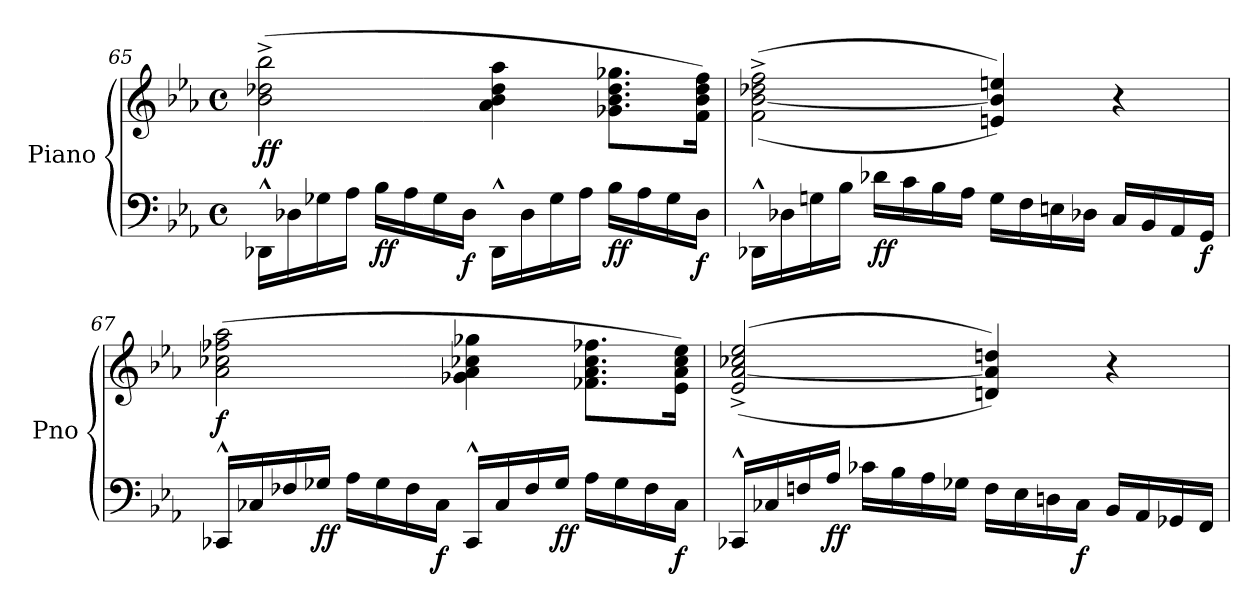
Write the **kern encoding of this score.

**kern	**kern	**dynam
*part1	*part1	*part1
*staff2	*staff1	*staff1/2
*I"Piano	*	*
*I'Pno	*	*
*clefF4	*clefG2	*
*k[b-e-a-]	*k[b-e-a-]	*
*M4/4	*M4/4	*
*met(c)	*met(c)	*
=65	=65	=65
!	!	!LO:DY:b
16DD-X^^\LL	(>2b-\^ 2dd-X\^ 2bb-\^	ff
16D-X\	.	.
16G-X\	.	.
16A-\JJ	.	.
!	!	!LO:DY:b=2
16B-\LL	.	ff
16A-\	.	.
16G-\	.	.
!	!	!LO:DY:b=2
16D-\JJ	.	f
16DD-^^\LL	4a-\ 4b-\ 4dd-\ 4aa-\	.
16D-\	.	.
16G-\	.	.
16A-\JJ	.	.
!	!	!LO:DY:b=2
16B-\LL	8.g-X\ 8.b-\ 8.dd-\ 8.gg-X\L	ff
16A-\	.	.
16G-\	.	.
!	!	!LO:DY:b=2
16D-\JJ	16f\ 16b-\ 16dd-\ 16ff\Jk)	f
=66	=66	=66
16DD-X^^\LL	(>(<2f\^ [2b-\^ 2dd-X\^ 2ff\^	.
16D-X\	.	.
16Gn\	.	.
16B-\JJ	.	.
!	!	!LO:DY:b=2
16d-X\LL	.	ff
16c\	.	.
16B-\	.	.
16A-\JJ	.	.
16G\LL	4en/ 4b-/] 4een/))	.
16F\	.	.
16En\	.	.
16D-X\JJ	.	.
16C/LL	4r	.
16BB-/	.	.
16AA-/	.	.
!	!	!LO:DY:b=2
16GG/JJ	.	f
!!LO:LB:g=z
=67	=67	=67
!	!	!LO:DY:b
16CC-X^^/LL	(>2a-\ 2cc-X\ 2ff-X\ 2aa-\	f
16C-X/	.	.
16F-X/	.	.
!	!	!LO:DY:b=2
16G-X/JJ	.	ff
16A-\LL	.	.
16G-\	.	.
16F-\	.	.
!	!	!LO:DY:b=2
16C-\JJ	.	f
16CC-^^/LL	4g-X\ 4a-\ 4cc-X\ 4gg-X\	.
16C-/	.	.
16F-/	.	.
!	!	!LO:DY:b=2
16G-/JJ	.	ff
16A-\LL	8.f-X\ 8.a-\ 8.cc-\ 8.ff-X\L	.
16G-\	.	.
16F-\	.	.
!	!	!LO:DY:b=2
16C-\JJ	16e-\ 16a-\ 16cc-\ 16ee-\Jk)	f
=68	=68	=68
16CC-X^^/LL	(>(<2e-/^ [2a-/^ 2cc-X/^ 2ee-/^	.
16C-X/	.	.
16Fn/	.	.
!	!	!LO:DY:b=2
16A-/JJ	.	ff
16c-X\LL	.	.
16B-\	.	.
16A-\	.	.
16G-X\JJ	.	.
16F\LL	4dn/ 4a-/] 4ddn/))	.
16E-\	.	.
16Dn\	.	.
!	!	!LO:DY:b=2
16C-\JJ	.	f
16BB-/LL	4r	.
16AA-/	.	.
16GG-X/	.	.
16FF/JJ	.	.
=	=	=
*-	*-	*-
